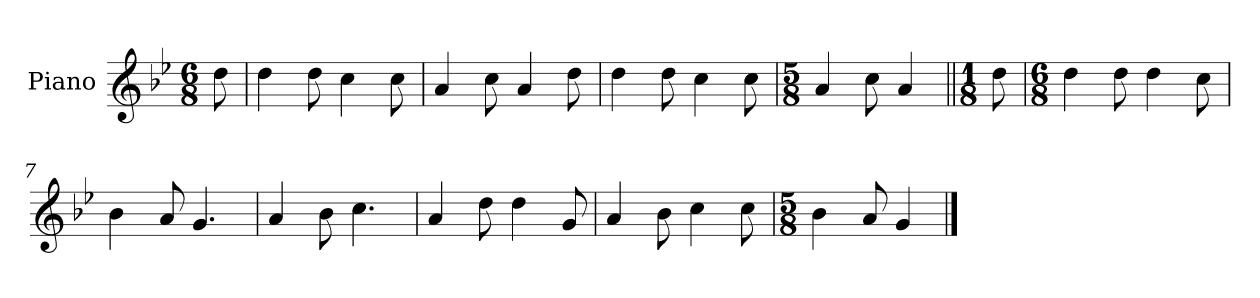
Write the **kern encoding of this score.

**kern
*part1
*staff1
*I"Piano
*I'Pno.
*clefG2
*k[b-e-]
*M6/8
=
8dd\
=1
4dd\
8dd\
4cc\
8cc\
=2
4a/
8cc\
4a/
8dd\
=3
4dd\
8dd\
4cc\
8cc\
=4
*M5/8
4a/
8cc\
4a/
=5||
*M1/8
8dd\
=6
*M6/8
4dd\
8dd\
4dd\
8cc\
=7
4b-\
8a/
4.g/
=8
4a/
8b-\
4.cc\
!!LO:LB:g=z
=9
4a/
8dd\
4dd\
8g/
=10
4a/
8b-\
4cc\
8cc\
=11
*M5/8
4b-\
8a/
4g/
==
*-
